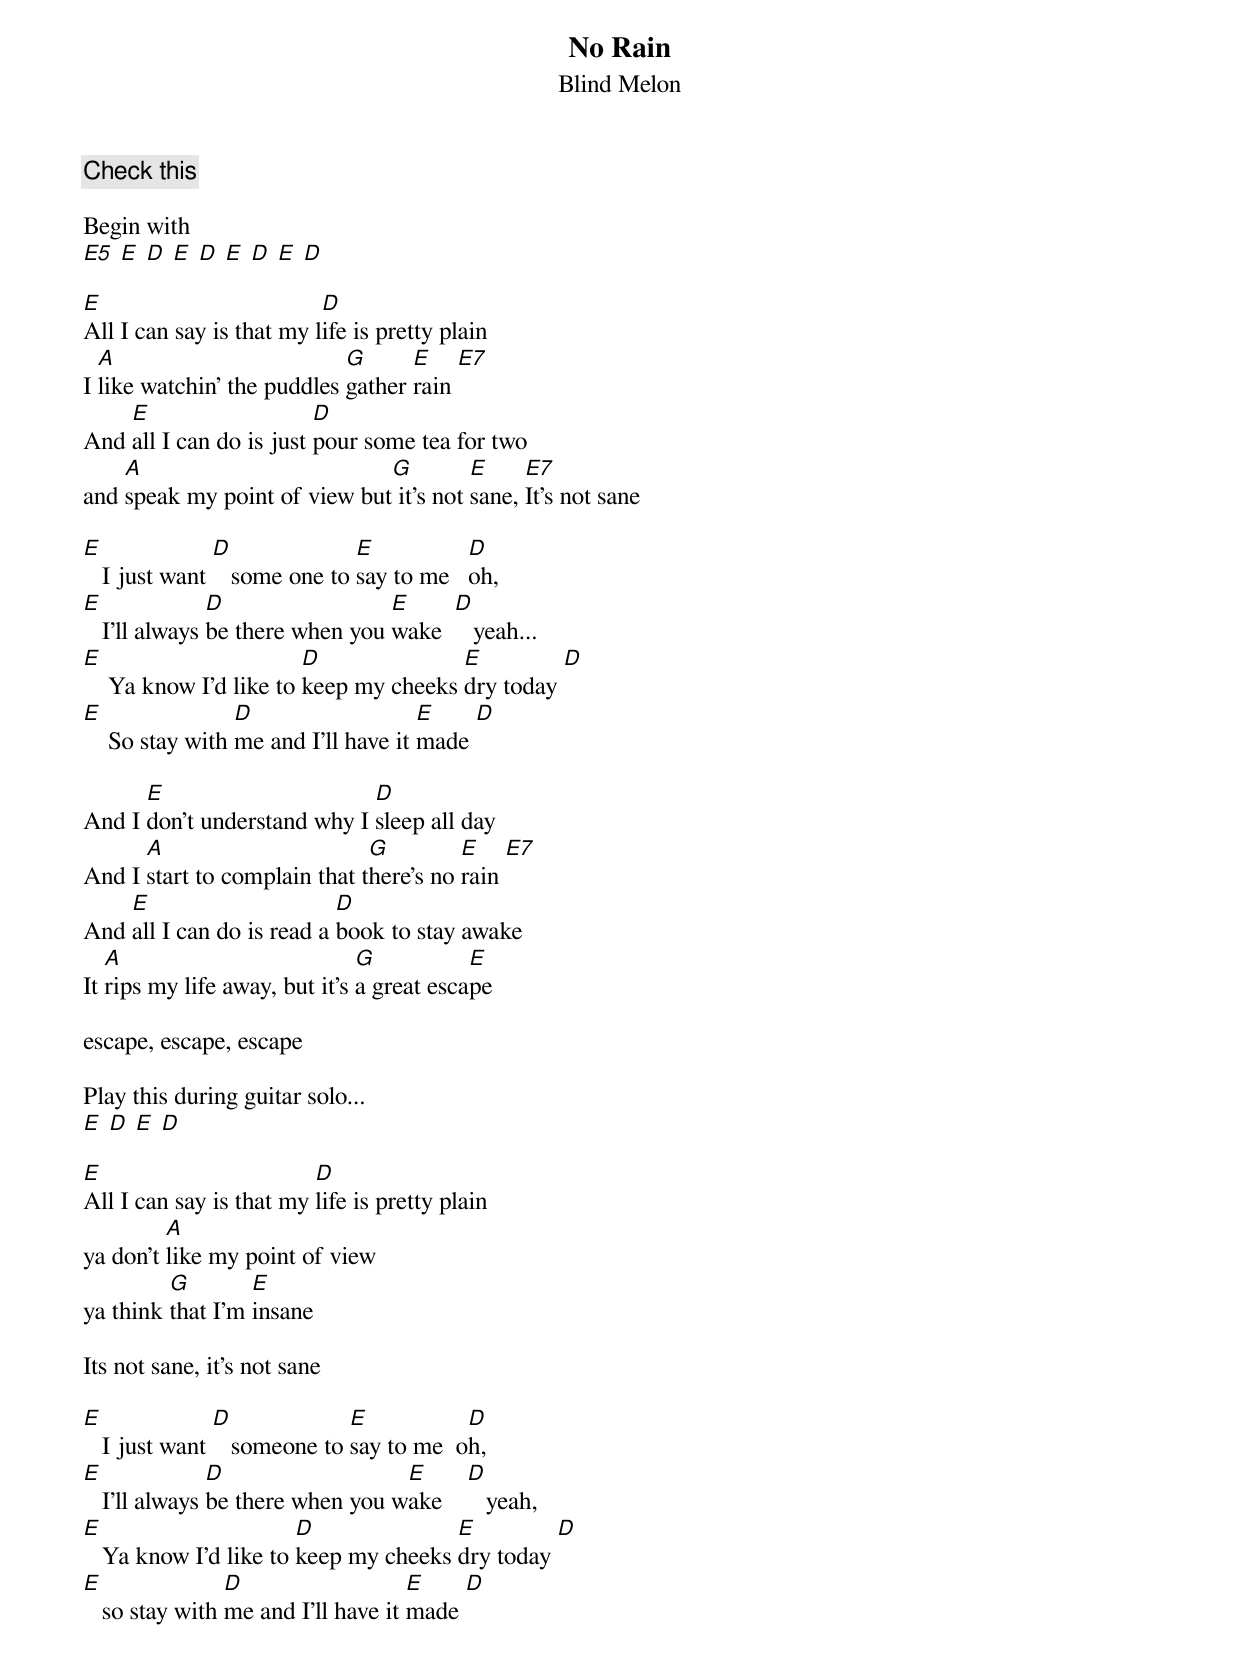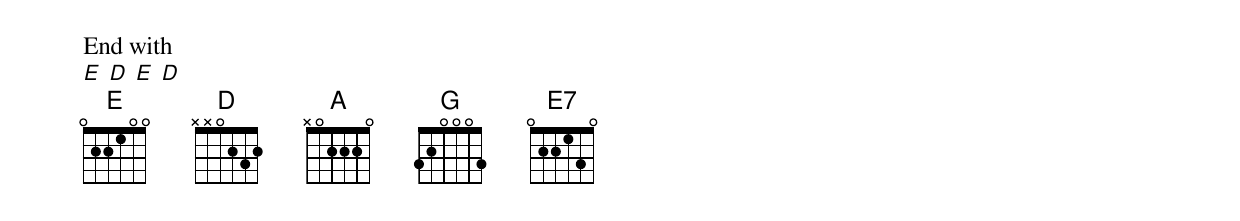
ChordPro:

{title: No Rain}
{subtitle: Blind Melon}
{c:Check this}

Begin with
[E5] [E] [D] [E] [D] [E] [D] [E] [D]

[E]All I can say is that my l[D]ife is pretty plain
I [A]like watchin’ the puddles [G]gather [E]rain [E7]
And [E]all I can do is just [D]pour some tea for two
and [A]speak my point of view but[G] it’s not [E]sane, [E7]It’s not sane

[E]   I just want [D]   some one to [E]say to me   [D]oh,
[E]   I’ll always [D]be there when you [E]wake  [D]   yeah...
[E]    Ya know I’d like to [D]keep my cheeks [E]dry today [D]
[E]    So stay with [D]me and I’ll have it [E]made [D]

And I [E]don’t understand why I [D]sleep all day
And I [A]start to complain that t[G]here’s no [E]rain [E7]
And [E]all I can do is read a [D]book to stay awake
It [A]rips my life away, but it’s [G]a great esca[E]pe

escape, escape, escape

Play this during guitar solo...
[E] [D] [E] [D]

[E]All I can say is that my [D]life is pretty plain
ya don’t [A]like my point of view
ya think [G]that I’m [E]insane

Its not sane, it’s not sane

[E]   I just want [D]   someone to [E]say to me  o[D]h,
[E]   I’ll always [D]be there when you w[E]ake    [D]   yeah,
[E]   Ya know I’d like to [D]keep my cheeks [E]dry today [D]
[E]   so stay with [D]me and I’ll have it [E]made [D]


End with
[E] [D] [E] [D]
